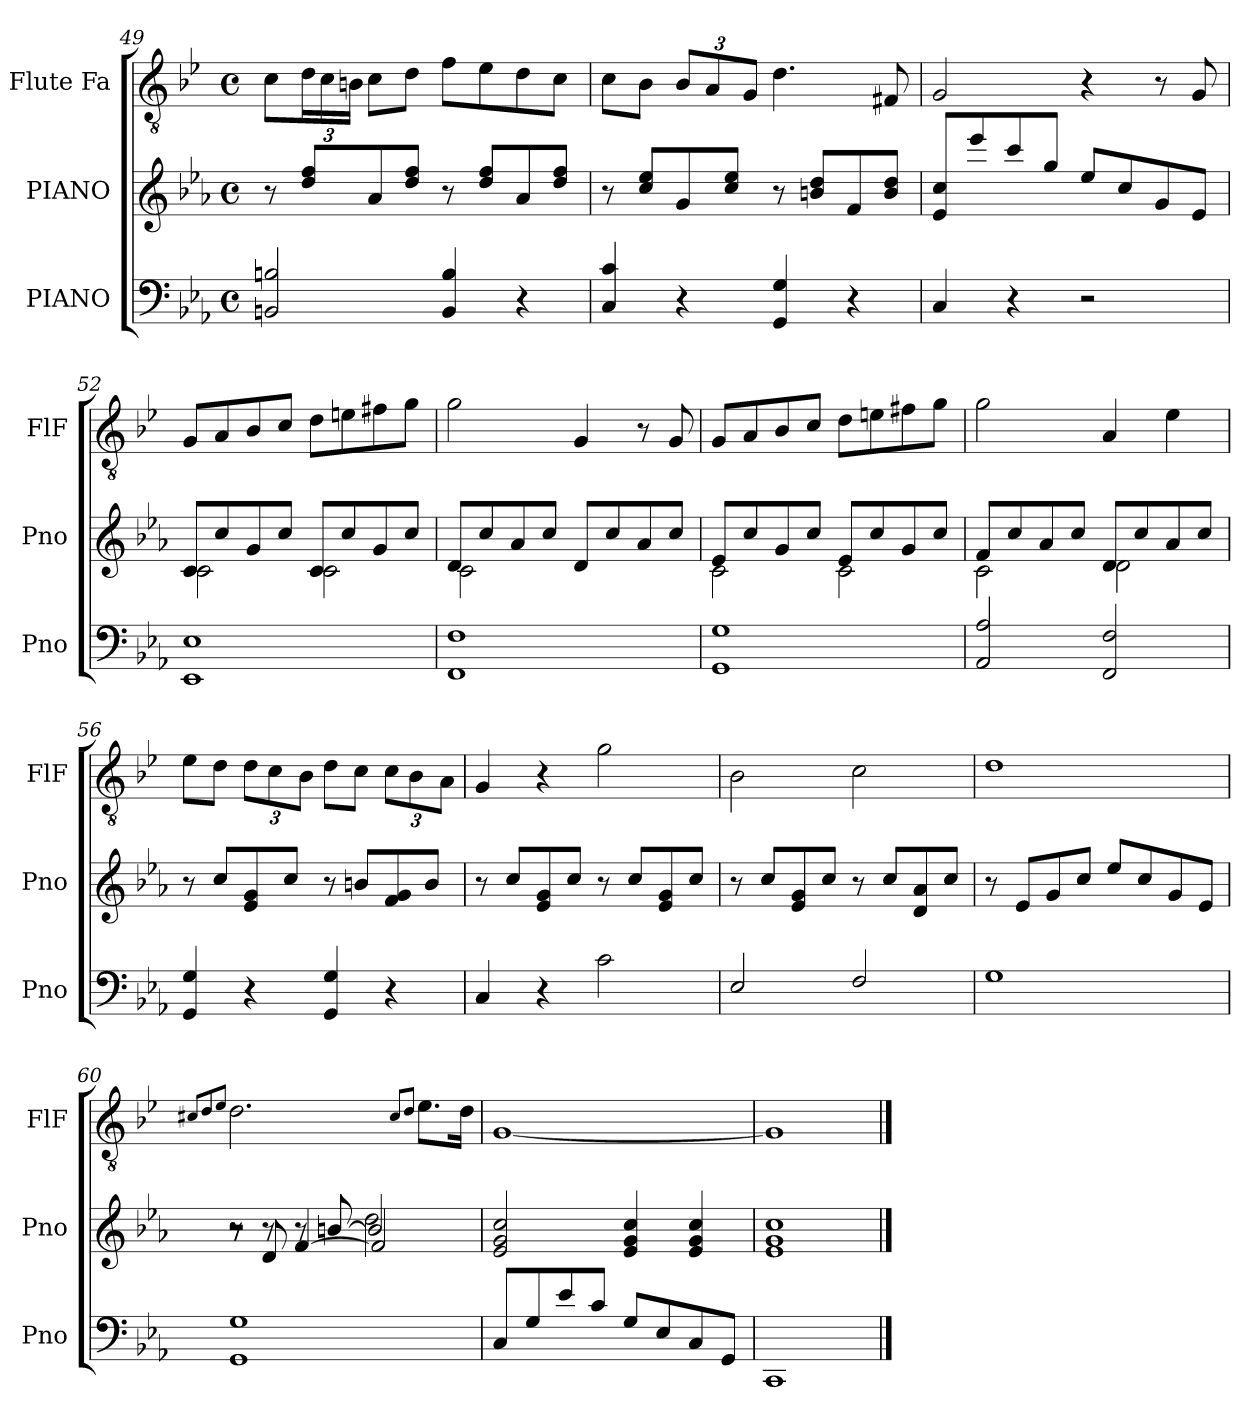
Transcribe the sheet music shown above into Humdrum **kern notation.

**kern	**kern	**kern
*part3	*part2	*part1
*staff3	*staff2	*staff1
*I"PIANO	*I"PIANO	*I"Flute Fa
*I'Pno	*I'Pno	*I'FlF
!!LO:PB:g=z
*clefF4	*clefG2	*clefGv2
*	*	*ITrd4c7
*k[b-e-a-]	*k[b-e-a-]	*k[b-e-a-]
*M4/4	*M4/4	*M4/4
*met(c)	*met(c)	*met(c)
=49	=49	=49
2BBn/ 2Bn/	8r	8F\L
*	*	*Xbrackettup
.	8dd/ 8ff/L	24G\L
.	.	24F\
.	.	24En\JJ
.	8a-/	8F\L
.	8dd/ 8ff/J	8G\J
4BB/ 4B/	8r	8B-\L
.	8dd/ 8ff/L	8A-\
4r	8a-/	8G\
.	8dd/ 8ff/J	8F\J
=50	=50	=50
4C/ 4c/	8r	8F\L
.	8cc/ 8ee-/L	8E-\J
4r	8g/	12E-/L
.	.	12D/
.	8cc/ 8ee-/J	.
.	.	12C/J
4GG/ 4G/	8r	4.G\
.	8bn/ 8dd/L	.
4r	8f/	.
.	8b/ 8dd/J	8BBn/
=51	=51	=51
4C/	8e-/ 8cc/L	2C/
.	8eee-/	.
4r	8ccc/	.
.	8gg/J	.
2r	8ee-/L	4r
.	8cc/	.
.	8g/	8r
.	8e-/J	8C/
=52	=52	=52
*	*^	*
1EE- 1E-	8c/L	2c\	8C/L
.	8cc/	.	8D/
.	8g/	.	8E-/
.	8cc/J	.	8F/J
.	8c/L	2c\	8G\L
.	8cc/	.	8An\
.	8g/	.	8Bn\
.	8cc/J	.	8c\J
!!LO:LB:g=z
=53	=53	=53	=53
1FF 1F	8d/L	2c\	2c\
.	8cc/	.	.
.	8a-/	.	.
.	8cc/J	.	.
.	8d/L	2ryy	4C/
.	8cc/	.	.
.	8a-/	.	8r
.	8cc/J	.	8C/
=54	=54	=54	=54
1GG 1G	8e-/L	2c\	8C/L
.	8cc/	.	8D/
.	8g/	.	8E-/
.	8cc/J	.	8F/J
.	8e-/L	2c\	8G\L
.	8cc/	.	8An\
.	8g/	.	8Bn\
.	8cc/J	.	8c\J
=55	=55	=55	=55
2AA-/ 2A-/	8f/L	2c\	2c\
.	8cc/	.	.
.	8a-/	.	.
.	8cc/J	.	.
2FF/ 2F/	8d/L	2d\	4D/
.	8cc/	.	.
.	8a-/	.	4A-\
.	8cc/J	.	.
*	*v	*v	*
=56	=56	=56
4GG/ 4G/	8r	8A-\L
.	8cc/L	8G\J
4r	8e-/ 8g/	12G\L
.	.	12F\
.	8cc/J	.
.	.	12E-\J
4GG/ 4G/	8r	8G\L
.	8bn/L	8F\J
4r	8f/ 8g/	12F\L
.	.	12E-\
.	8b/J	.
.	.	12D\J
!!LO:LB:g=z
=57	=57	=57
4C/	8r	4C/
.	8cc/L	.
4r	8e-/ 8g/	4r
.	8cc/J	.
2c\	8r	2c\
.	8cc/L	.
.	8e-/ 8g/	.
.	8cc/J	.
=58	=58	=58
2E-/	8r	2E-\
.	8cc/L	.
.	8e-/ 8g/	.
.	8cc/J	.
2F/	8r	2F\
.	8cc/L	.
.	8d/ 8a-/	.
.	8cc/J	.
=59	=59	=59
1G	8r	1G
.	8e-/L	.
.	8g/	.
.	8cc/J	.
.	8ee-/L	.
.	8cc/	.
.	8g/	.
.	8e-/J	.
=60	=60	=60
.	.	8qF#X/L
.	.	8qG/
.	.	8qA-/J
*	*^	*
*	*	*^	*
1GG 1G	8r	2r	8r	2.G\
.	8d/	.	8r	.
.	8r	.	[4f/	.
.	[8bn/	.	.	.
.	2b/]	2dd\	2f/]	.
.	.	.	.	8qF#/L
.	.	.	.	8qG/J
.	.	.	.	8.A-\L
.	.	.	.	16G\Jk
*	*v	*v	*v	*
!!LO:LB:g=z
=61	=61	=61
8C/L	2e-/ 2g/ 2cc/	[1C
8G/	.	.
8e-/	.	.
8c/J	.	.
8G/L	4e-/ 4g/ 4cc/	.
8E-/	.	.
8C/	4e-/ 4g/ 4cc/	.
8GG/J	.	.
=62	=62	=62
1CC	1e- 1g 1cc	1C]
==	==	==
*-	*-	*-
